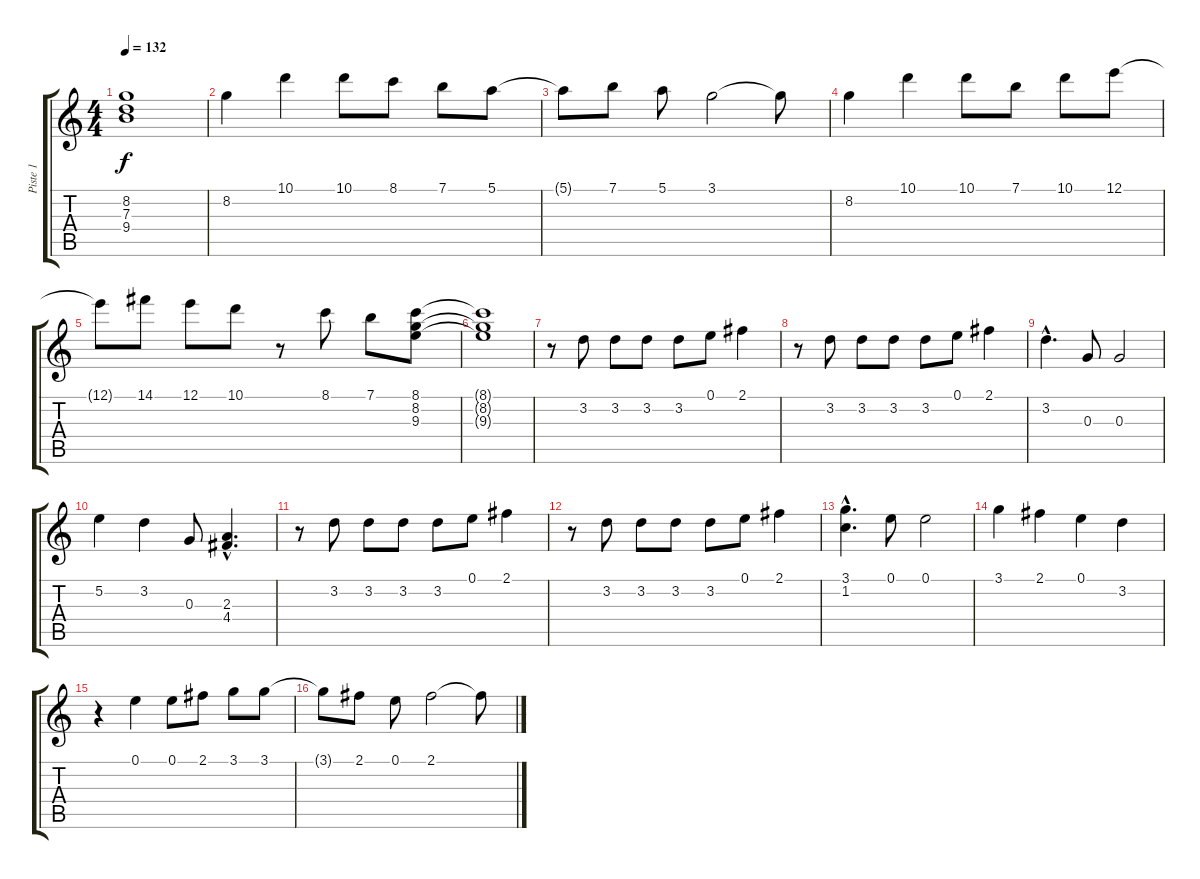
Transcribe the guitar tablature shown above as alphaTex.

\track ("Piste 1" "Piste 1") {instrument acousticguitarsteel}
\staff {score tabs}
\tuning (E4 B3 G3 D3 A2 E2) {hide}
\ts (4 4)
\tempo 132
\clef g2
\ks c
(8.2{t} 7.3{t} 9.4{t}).1{dy f} |
8.2.4 10.1.4 10.1.8 8.1.8 7.1.8 5.1.8 |
5.1{t}.8 7.1.8 5.1.8 3.1.2 3.1{t}.8 |
8.2.4 10.1.4 10.1.8 7.1.8 10.1.8 12.1.8 |
12.1{t}.8 14.1.8 12.1.8 10.1.8 r.8 8.1.8 7.1.8 (8.1 8.2 9.3).8 |
(8.1{t} 8.2{t} 9.3{t}).1 |
r.8 3.2.8 3.2.8 3.2.8 3.2.8 0.1.8 2.1.4 |
r.8 3.2.8 3.2.8 3.2.8 3.2.8 0.1.8 2.1.4 |
3.2{hac}.4{d} 0.3.8 0.3.2 |
5.2.4 3.2.4 0.3.8 (2.3{hac} 4.4{hac}).4{d} |
r.8 3.2.8 3.2.8 3.2.8 3.2.8 0.1.8 2.1.4 |
r.8 3.2.8 3.2.8 3.2.8 3.2.8 0.1.8 2.1.4 |
(3.1{hac} 1.2{hac}).4{d} 0.1.8 0.1.2 |
3.1.4 2.1.4 0.1.4 3.2.4 |
r.4 0.1.4 0.1.8 2.1.8 3.1.8 3.1.8 |
3.1{t}.8 2.1.8 0.1.8 2.1.2 2.1{t}.8
